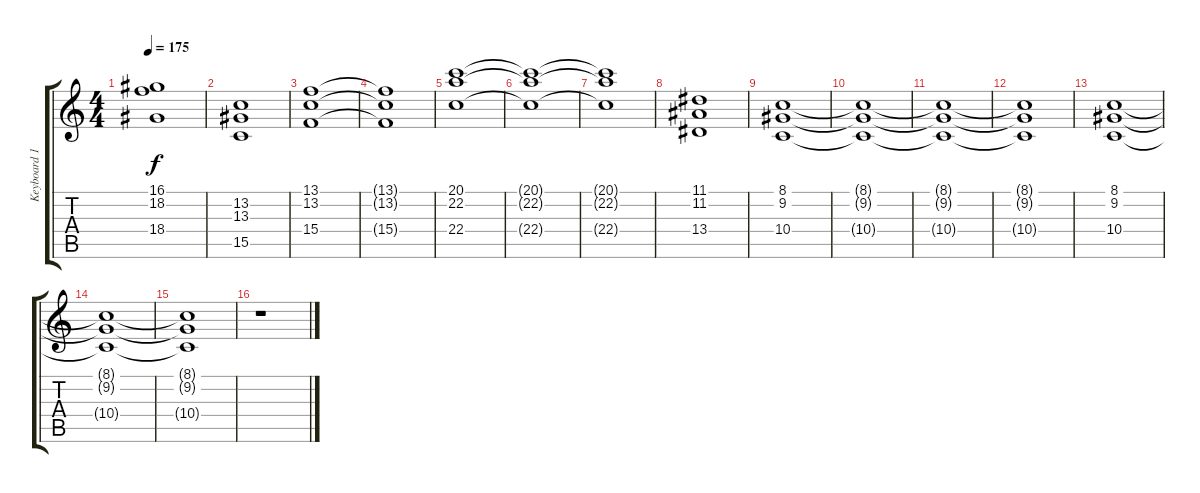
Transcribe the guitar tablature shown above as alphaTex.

\track ("Keyboard 1." "Keyboard 1") {instrument fx5brightness}
\staff {score tabs}
\tuning (E4 B3 G3 D3 A2 E2) {hide}
\ts (4 4)
\tempo 175
\clef g2
\ks c
(16.1 18.2 18.4).1{dy f instrument churchorgan} |
(13.2 13.3 15.5).1 |
(13.1 13.2 15.4).1 |
(13.1{t} 13.2{t} 15.4{t}).1 |
(20.1 22.2 22.4).1 |
(20.1{t} 22.2{t} 22.4{t}).1 |
(20.1{t} 22.2{t} 22.4{t}).1 |
(11.1 11.2 13.4).1 |
(8.1 9.2 10.4).1 |
(8.1{t} 9.2{t} 10.4{t}).1 |
(8.1{t} 9.2{t} 10.4{t}).1 |
(8.1{t} 9.2{t} 10.4{t}).1 |
(8.1 9.2 10.4).1 |
(8.1{t} 9.2{t} 10.4{t}).1 |
(8.1{t} 9.2{t} 10.4{t}).1 |
r.1
